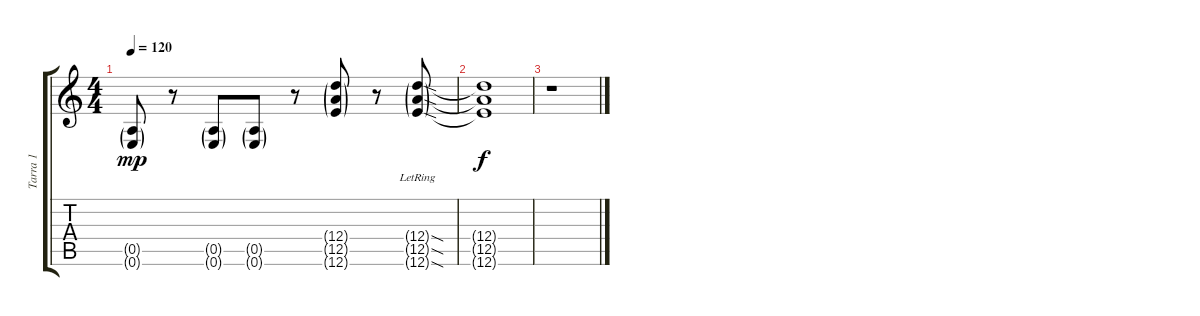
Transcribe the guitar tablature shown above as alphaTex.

\track ("Tarra 1" "Tarra 1") {instrument distortionguitar}
\staff {score tabs}
\tuning (E4 B3 G3 D3 A2 E2) {hide}
\ts (4 4)
\tempo 120
\clef g2
\ks c
(0.5{g} 0.6{g}).8{dy mp} r.8 (0.5{g} 0.6{g}).8 (0.5{g} 0.6{g}).8 r.8 (12.4{g} 12.5{g} 12.6{g}).8 r.8 (12.4{sod g lr} 12.5{sod g} 12.6{sod g}).8 |
(12.4{t} 12.5{t} 12.6{t}).1{dy f} |
r.1
